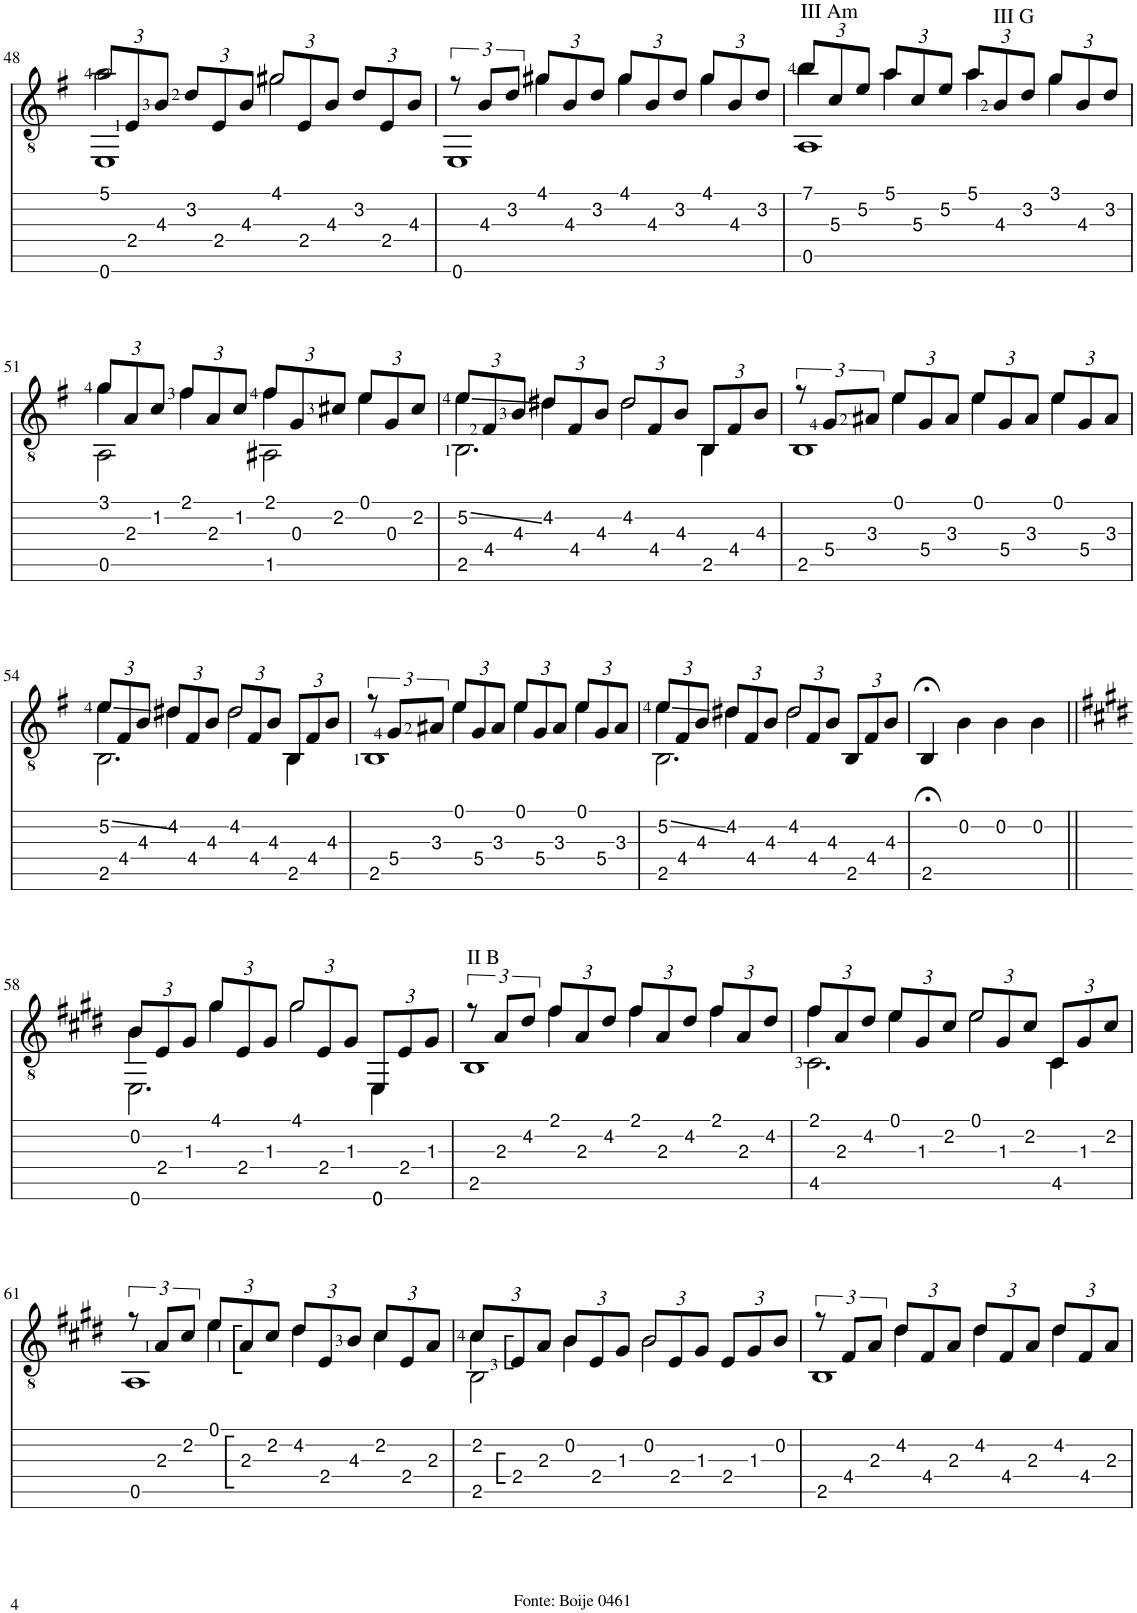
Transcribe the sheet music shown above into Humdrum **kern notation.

**kern	**kern
*part1	*part1
*staff2	*staff1
*I"Guitar	*
*I'Guit.	*
!!LO:PB:g=z
*	*clefGv2
*k[f#]	*k[f#]
*M4/4	*M4/4
*met(c)	*met(c)
*Xbrackettup	*Xbrackettup
=48	=48
*^	*
*	*^	*
!	!	!	!LO:N:head=open
*	*	*	*^
*	*	*	*	*^
12aL	2a	1EE	12a/L	2a\	1EE
12E	.	.	12E/	.	.
12BJ	.	.	12B/J	.	.
12dL	.	.	12d/L	.	.
12E	.	.	12E/	.	.
12BJ	.	.	12B/J	.	.
!	!	!	!LO:N:head=open	!	!
12g#L	2g#	.	12g#X/L	2g#\	.
12E	.	.	12E/	.	.
12BJ	.	.	12B/J	.	.
12dL	.	.	12d/L	.	.
12E	.	.	12E/	.	.
12BJ	.	.	12B/J	.	.
=49	=49	=49	=49	=49	=49
*	*	*	*brackettup	*	*
12r	4ryy	1EE	12r	4ryy	1EE
12BL	.	.	12B/L	.	.
12dJ	.	.	12d/J	.	.
*	*	*	*Xbrackettup	*	*
12g#L	4g#	.	12g#X/L	4g#\	.
12B	.	.	12B/	.	.
12dJ	.	.	12d/J	.	.
12g#L	4g#	.	12g#/L	4g#\	.
12B	.	.	12B/	.	.
12dJ	.	.	12d/J	.	.
12g#L	4g#	.	12g#/L	4g#\	.
12B	.	.	12B/	.	.
12dJ	.	.	12d/J	.	.
=50	=50	=50	=50	=50	=50
!	!	!	!LO:TX:a:t=III Am	!	!
12bL	4b	1AA	12b/L	4b\	1AA
12c	.	.	12c/	.	.
12eJ	.	.	12e/J	.	.
12aL	4a	.	12a/L	4a\	.
12c	.	.	12c/	.	.
12eJ	.	.	12e/J	.	.
12aL	4a	.	12a/L	4a\	.
!	!	!	!LO:TX:a:t=III G	!	!
12B	.	.	12B/	.	.
12dJ	.	.	12d/J	.	.
12gL	4g	.	12g/L	4g\	.
12B	.	.	12B/	.	.
12dJ	.	.	12d/J	.	.
!!LO:LB:g=z	!!	!!
=51	=51	=51	=51	=51	=51
12gL	4g	2AA	12g/L	4g\	2AA\
12A	.	.	12A/	.	.
12cJ	.	.	12c/J	.	.
12f#L	4f#	.	12f#/L	4f#\	.
12A	.	.	12A/	.	.
12cJ	.	.	12c/J	.	.
12f#L	4f#	2AA#	12f#/L	4f#\	2AA#X\
12G	.	.	12G/	.	.
12c#J	.	.	12c#X/J	.	.
12eL	4e	.	12e/L	4e\	.
12G	.	.	12G/	.	.
12c#J	.	.	12c#/J	.	.
=52	=52	=52	=52	=52	=52
12eL	4e	2.BB	12e/L	4e\	2.BB\
12F#	.	.	12F#/	.	.
12BJ	.	.	12B/J	.	.
12d#L	4d#	.	12d#X/L	4d#\	.
12F#	.	.	12F#/	.	.
12BJ	.	.	12B/J	.	.
!	!	!	!LO:N:head=open	!	!
12d#L	2d#	.	12d#/L	2d#\	.
12F#	.	.	12F#/	.	.
12BJ	.	.	12B/J	.	.
12BBL	.	4BB	12BB/L	.	4BB\
12F#	.	.	12F#/	.	.
12BJ	.	.	12B/J	.	.
=53	=53	=53	=53	=53	=53
*	*	*	*brackettup	*	*
12r	4ryy	1BB	12r	4ryy	1BB
12GL	.	.	12G/L	.	.
12A#J	.	.	12A#X/J	.	.
*	*	*	*Xbrackettup	*	*
12eL	4e	.	12e/L	4e\	.
12G	.	.	12G/	.	.
12A#J	.	.	12A#/J	.	.
12eL	4e	.	12e/L	4e\	.
12G	.	.	12G/	.	.
12A#J	.	.	12A#/J	.	.
12eL	4e	.	12e/L	4e\	.
12G	.	.	12G/	.	.
12A#J	.	.	12A#/J	.	.
!!LO:LB:g=z	!!	!!
=54	=54	=54	=54	=54	=54
12eL	4e	2.BB	12e/L	4e\	2.BB\
12F#	.	.	12F#/	.	.
12BJ	.	.	12B/J	.	.
12d#L	4d#	.	12d#X/L	4d#\	.
12F#	.	.	12F#/	.	.
12BJ	.	.	12B/J	.	.
!	!	!	!LO:N:head=open	!	!
12d#L	2d#	.	12d#/L	2d#\	.
12F#	.	.	12F#/	.	.
12BJ	.	.	12B/J	.	.
12BBL	.	4BB	12BB/L	.	4BB\
12F#	.	.	12F#/	.	.
12BJ	.	.	12B/J	.	.
=55	=55	=55	=55	=55	=55
*	*	*	*brackettup	*	*
12r	4ryy	1BB	12r	4ryy	1BB
12GL	.	.	12G/L	.	.
12A#J	.	.	12A#X/J	.	.
*	*	*	*Xbrackettup	*	*
12eL	4e	.	12e/L	4e\	.
12G	.	.	12G/	.	.
12A#J	.	.	12A#/J	.	.
12eL	4e	.	12e/L	4e\	.
12G	.	.	12G/	.	.
12A#J	.	.	12A#/J	.	.
12eL	4e	.	12e/L	4e\	.
12G	.	.	12G/	.	.
12A#J	.	.	12A#/J	.	.
=56	=56	=56	=56	=56	=56
12eL	4e	2.BB	12e/L	4e\	2.BB\
12F#	.	.	12F#/	.	.
12BJ	.	.	12B/J	.	.
12d#L	4d#	.	12d#X/L	4d#\	.
12F#	.	.	12F#/	.	.
12BJ	.	.	12B/J	.	.
!	!	!	!LO:N:head=open	!	!
12d#L	2d#	.	12d#/L	2d#\	.
12F#	.	.	12F#/	.	.
12BJ	.	.	12B/J	.	.
12BBL	.	4ryy	12BB/L	.	4ryy
12F#	.	.	12F#/	.	.
12BJ	.	.	12B/J	.	.
*v	*v	*v	*	*	*
*	*v	*v	*v
=57	=57
4BB;<	4BB;</
4B	4B\
4B	4B\
4B	4B\
!!LO:LB:g=z
=58||	=58||
*k[f#c#g#d#]	*k[f#c#g#d#]
*^	*^
*	*^	*	*^
12BL	4B	2.EE	12B/L	4B\	2.EE\
12E	.	.	12E/	.	.
12G#J	.	.	12G#/J	.	.
12g#L	4g#	.	12g#/L	4g#\	.
12E	.	.	12E/	.	.
12G#J	.	.	12G#/J	.	.
!	!	!	!LO:N:head=open	!	!
12g#L	2g#	.	12g#/L	2g#\	.
12E	.	.	12E/	.	.
12G#J	.	.	12G#/J	.	.
12EEL	.	4EE	12EE/L	.	4EE\
12E	.	.	12E/	.	.
12G#J	.	.	12G#/J	.	.
=59	=59	=59	=59	=59	=59
*	*	*	*brackettup	*	*
!	!	!	!LO:TX:a:t=II B	!	!
12r	4ryy	1BB	12r	4ryy	1BB
12AL	.	.	12A/L	.	.
12d#J	.	.	12d#/J	.	.
*	*	*	*Xbrackettup	*	*
12f#L	4f#	.	12f#/L	4f#\	.
12A	.	.	12A/	.	.
12d#J	.	.	12d#/J	.	.
12f#L	4f#	.	12f#/L	4f#\	.
12A	.	.	12A/	.	.
12d#J	.	.	12d#/J	.	.
12f#L	4f#	.	12f#/L	4f#\	.
12A	.	.	12A/	.	.
12d#J	.	.	12d#/J	.	.
=60	=60	=60	=60	=60	=60
12f#L	4f#	2.C#	12f#/L	4f#\	2.C#\
12A	.	.	12A/	.	.
12d#J	.	.	12d#/J	.	.
12eL	4e	.	12e/L	4e\	.
12G#	.	.	12G#/	.	.
12c#J	.	.	12c#/J	.	.
!	!	!	!LO:N:head=open	!	!
12eL	2e	.	12e/L	2e\	.
12G#	.	.	12G#/	.	.
12c#J	.	.	12c#/J	.	.
12C#L	.	4C#	12C#/L	.	4C#\
12G#	.	.	12G#/	.	.
12c#J	.	.	12c#/J	.	.
!!LO:LB:g=z	!!	!!
=61	=61	=61	=61	=61	=61
*	*	*	*brackettup	*	*
12r	4ryy	1AA	12r	4ryy	1AA
12AL	.	.	12A/L	.	.
12c#J	.	.	12c#/J	.	.
*	*	*	*Xbrackettup	*	*
12eL	4e	.	12e/L	4e\	.
12A	.	.	12A/	.	.
12c#J	.	.	12c#/J	.	.
12d#L	4d#	.	12d#/L	4d#\	.
12E	.	.	12E/	.	.
12BJ	.	.	12B/J	.	.
12c#L	4c#	.	12c#/L	4c#\	.
12E	.	.	12E/	.	.
12AJ	.	.	12A/J	.	.
=62	=62	=62	=62	=62	=62
12c#L	4c#	2BB	12c#/L	4c#\	2BB\
12E	.	.	12E/	.	.
12AJ	.	.	12A/J	.	.
12BL	4B	.	12B/L	4B\	.
12E	.	.	12E/	.	.
12G#J	.	.	12G#/J	.	.
!	!	!	!LO:N:head=open	!	!
12BL	2B	2ryy	12B/L	2B\	2ryy
12E	.	.	12E/	.	.
12G#J	.	.	12G#/J	.	.
12EL	.	.	12E/L	.	.
12G#	.	.	12G#/	.	.
12BJ	.	.	12B/J	.	.
=63	=63	=63	=63	=63	=63
*	*	*	*brackettup	*	*
12r	4ryy	1BB	12r	4ryy	1BB
12F#L	.	.	12F#/L	.	.
12AJ	.	.	12A/J	.	.
*	*	*	*Xbrackettup	*	*
12d#L	4d#	.	12d#/L	4d#\	.
12F#	.	.	12F#/	.	.
12AJ	.	.	12A/J	.	.
12d#L	4d#	.	12d#/L	4d#\	.
12F#	.	.	12F#/	.	.
12AJ	.	.	12A/J	.	.
12d#L	4d#	.	12d#/L	4d#\	.
12F#	.	.	12F#/	.	.
12AJ	.	.	12A/J	.	.
*v	*v	*v	*	*	*
*	*v	*v	*v
=	=
*-	*-
